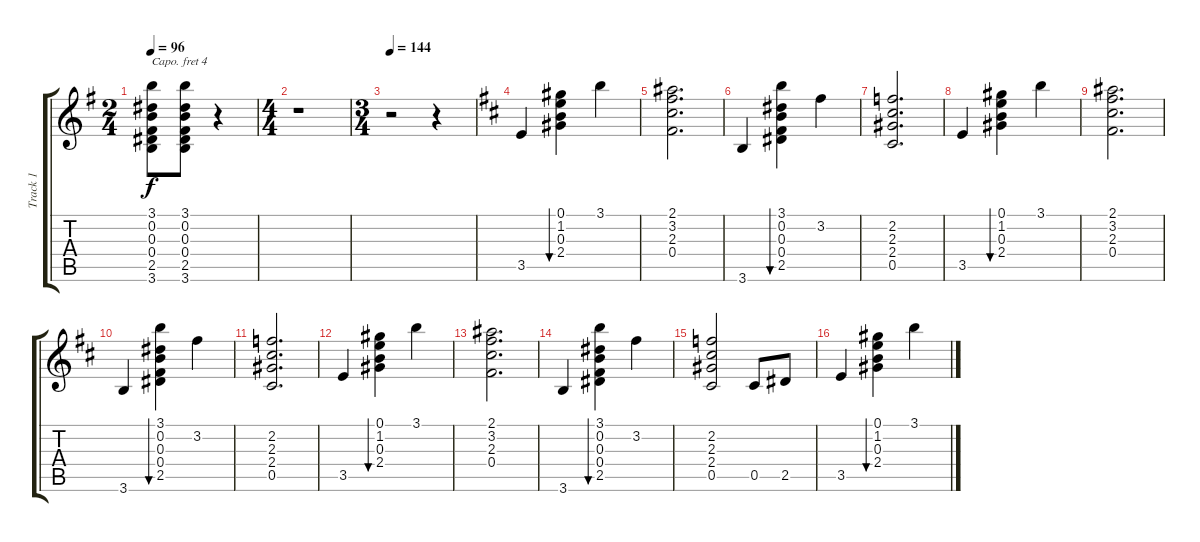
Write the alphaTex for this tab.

\track ("Track 1" "Track 1") {instrument acousticguitarsteel}
\staff {score tabs}
\capo 4
\tuning (E4 B3 G3 D3 A2 E2) {hide}
\ts (2 4)
\tempo 96
\clef g2
\ks g
(3.1 0.2 0.3 0.4 2.5 3.6).8{dy f} (3.1 0.2 0.3 0.4 2.5 3.6).8 r.4 |
\ts (4 4)
r.1 |
\ts (3 4)
\tempo 144
r.2 r.4 |
\ks d
3.5.4 (0.1 1.2 0.3 2.4).4{bu 60} 3.1.4 |
(2.1 3.2 2.3 0.4).2{d} |
3.6.4 (3.1 0.2 0.3 0.4 2.5).4{bu 60} 3.2.4 |
(2.2 2.3 2.4 0.5).2{d} |
3.5.4 (0.1 1.2 0.3 2.4).4{bu 60} 3.1.4 |
(2.1 3.2 2.3 0.4).2{d} |
3.6.4 (3.1 0.2 0.3 0.4 2.5).4{bu 60} 3.2.4 |
(2.2 2.3 2.4 0.5).2{d} |
3.5.4 (0.1 1.2 0.3 2.4).4{bu 60} 3.1.4 |
(2.1 3.2 2.3 0.4).2{d} |
3.6.4 (3.1 0.2 0.3 0.4 2.5).4{bu 60} 3.2.4 |
(2.2 2.3 2.4 0.5).2 0.5.8 2.5.8 |
3.5.4 (0.1 1.2 0.3 2.4).4{bu 60} 3.1.4
